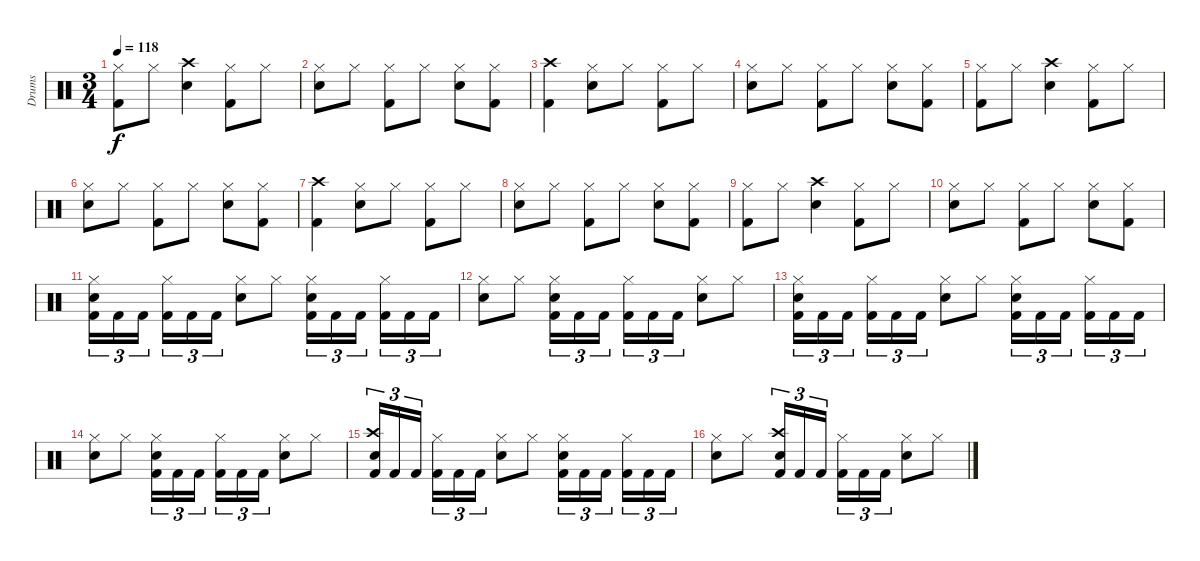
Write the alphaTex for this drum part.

\track ("Drums" "Drums") {instrument percussion}
\staff {score}
\articulation defaults
\ts (3 4)
\tempo 118
\clef neutral
\ks c
("Hi-Hat (closed)" "Kick (hit) 2").8{dy f} "Hi-Hat (closed)".8 ("Crash high (hit)" "Snare (hit) 2").4 ("Hi-Hat (closed)" "Kick (hit) 2").8 "Hi-Hat (closed)".8 |
("Hi-Hat (closed)" "Snare (hit) 2").8 "Hi-Hat (closed)".8 ("Hi-Hat (closed)" "Kick (hit) 2").8 "Hi-Hat (closed)".8 ("Hi-Hat (closed)" "Snare (hit) 2").8 ("Hi-Hat (closed)" "Kick (hit) 2").8 |
("Crash high (hit)" "Kick (hit) 2").4 ("Hi-Hat (closed)" "Snare (hit) 2").8 "Hi-Hat (closed)".8 ("Hi-Hat (closed)" "Kick (hit) 2").8 "Hi-Hat (closed)".8 |
("Hi-Hat (closed)" "Snare (hit) 2").8 "Hi-Hat (closed)".8 ("Hi-Hat (closed)" "Kick (hit) 2").8 "Hi-Hat (closed)".8 ("Hi-Hat (closed)" "Snare (hit) 2").8 ("Hi-Hat (closed)" "Kick (hit) 2").8 |
("Hi-Hat (closed)" "Kick (hit) 2").8 "Hi-Hat (closed)".8 ("Crash high (hit)" "Snare (hit) 2").4 ("Hi-Hat (closed)" "Kick (hit) 2").8 "Hi-Hat (closed)".8 |
("Hi-Hat (closed)" "Snare (hit) 2").8 "Hi-Hat (closed)".8 ("Hi-Hat (closed)" "Kick (hit) 2").8 "Hi-Hat (closed)".8 ("Hi-Hat (closed)" "Snare (hit) 2").8 ("Hi-Hat (closed)" "Kick (hit) 2").8 |
("Crash high (hit)" "Kick (hit) 2").4 ("Hi-Hat (closed)" "Snare (hit) 2").8 "Hi-Hat (closed)".8 ("Hi-Hat (closed)" "Kick (hit) 2").8 "Hi-Hat (closed)".8 |
("Hi-Hat (closed)" "Snare (hit) 2").8 "Hi-Hat (closed)".8 ("Hi-Hat (closed)" "Kick (hit) 2").8 "Hi-Hat (closed)".8 ("Hi-Hat (closed)" "Snare (hit) 2").8 ("Hi-Hat (closed)" "Kick (hit) 2").8 |
("Hi-Hat (closed)" "Kick (hit) 2").8 "Hi-Hat (closed)".8 ("Crash high (hit)" "Snare (hit) 2").4 ("Hi-Hat (closed)" "Kick (hit) 2").8 "Hi-Hat (closed)".8 |
("Hi-Hat (closed)" "Snare (hit) 2").8 "Hi-Hat (closed)".8 ("Hi-Hat (closed)" "Kick (hit) 2").8 "Hi-Hat (closed)".8 ("Hi-Hat (closed)" "Snare (hit) 2").8 ("Hi-Hat (closed)" "Kick (hit) 2").8 |
("Hi-Hat (closed)" "Snare (hit) 2" "Kick (hit) 2").16{tu (3 2)} "Kick (hit) 2".16{tu (3 2)} "Kick (hit) 2".16{tu (3 2) beam splitsecondary} ("Hi-Hat (closed)" "Kick (hit) 2").16{tu (3 2)} "Kick (hit) 2".16{tu (3 2)} "Kick (hit) 2".16{tu (3 2)} ("Hi-Hat (closed)" "Snare (hit) 2").8 "Hi-Hat (closed)".8 ("Hi-Hat (closed)" "Snare (hit) 2" "Kick (hit) 2").16{tu (3 2)} "Kick (hit) 2".16{tu (3 2)} "Kick (hit) 2".16{tu (3 2) beam splitsecondary} ("Hi-Hat (closed)" "Kick (hit) 2").16{tu (3 2)} "Kick (hit) 2".16{tu (3 2)} "Kick (hit) 2".16{tu (3 2)} |
("Hi-Hat (closed)" "Snare (hit) 2").8 "Hi-Hat (closed)".8 ("Hi-Hat (closed)" "Snare (hit) 2" "Kick (hit) 2").16{tu (3 2)} "Kick (hit) 2".16{tu (3 2)} "Kick (hit) 2".16{tu (3 2) beam splitsecondary} ("Hi-Hat (closed)" "Kick (hit) 2").16{tu (3 2)} "Kick (hit) 2".16{tu (3 2)} "Kick (hit) 2".16{tu (3 2)} ("Hi-Hat (closed)" "Snare (hit) 2").8 "Hi-Hat (closed)".8 |
("Hi-Hat (closed)" "Snare (hit) 2" "Kick (hit) 2").16{tu (3 2)} "Kick (hit) 2".16{tu (3 2)} "Kick (hit) 2".16{tu (3 2) beam splitsecondary} ("Hi-Hat (closed)" "Kick (hit) 2").16{tu (3 2)} "Kick (hit) 2".16{tu (3 2)} "Kick (hit) 2".16{tu (3 2)} ("Hi-Hat (closed)" "Snare (hit) 2").8 "Hi-Hat (closed)".8 ("Hi-Hat (closed)" "Snare (hit) 2" "Kick (hit) 2").16{tu (3 2)} "Kick (hit) 2".16{tu (3 2)} "Kick (hit) 2".16{tu (3 2) beam splitsecondary} ("Hi-Hat (closed)" "Kick (hit) 2").16{tu (3 2)} "Kick (hit) 2".16{tu (3 2)} "Kick (hit) 2".16{tu (3 2)} |
("Hi-Hat (closed)" "Snare (hit) 2").8 "Hi-Hat (closed)".8 ("Hi-Hat (closed)" "Snare (hit) 2" "Kick (hit) 2").16{tu (3 2)} "Kick (hit) 2".16{tu (3 2)} "Kick (hit) 2".16{tu (3 2) beam splitsecondary} ("Hi-Hat (closed)" "Kick (hit) 2").16{tu (3 2)} "Kick (hit) 2".16{tu (3 2)} "Kick (hit) 2".16{tu (3 2)} ("Hi-Hat (closed)" "Snare (hit) 2").8 "Hi-Hat (closed)".8 |
("Crash high (hit)" "Snare (hit) 2" "Kick (hit) 2").16{tu (3 2)} "Kick (hit) 2".16{tu (3 2)} "Kick (hit) 2".16{tu (3 2) beam splitsecondary} ("Hi-Hat (closed)" "Kick (hit) 2").16{tu (3 2)} "Kick (hit) 2".16{tu (3 2)} "Kick (hit) 2".16{tu (3 2)} ("Hi-Hat (closed)" "Snare (hit) 2").8 "Hi-Hat (closed)".8 ("Hi-Hat (closed)" "Snare (hit) 2" "Kick (hit) 2").16{tu (3 2)} "Kick (hit) 2".16{tu (3 2)} "Kick (hit) 2".16{tu (3 2) beam splitsecondary} ("Hi-Hat (closed)" "Kick (hit) 2").16{tu (3 2)} "Kick (hit) 2".16{tu (3 2)} "Kick (hit) 2".16{tu (3 2)} |
("Hi-Hat (closed)" "Snare (hit) 2").8 "Hi-Hat (closed)".8 ("Crash high (hit)" "Snare (hit) 2" "Kick (hit) 2").16{tu (3 2)} "Kick (hit) 2".16{tu (3 2)} "Kick (hit) 2".16{tu (3 2) beam splitsecondary} ("Hi-Hat (closed)" "Kick (hit) 2").16{tu (3 2)} "Kick (hit) 2".16{tu (3 2)} "Kick (hit) 2".16{tu (3 2)} ("Hi-Hat (closed)" "Snare (hit) 2").8 "Hi-Hat (closed)".8
